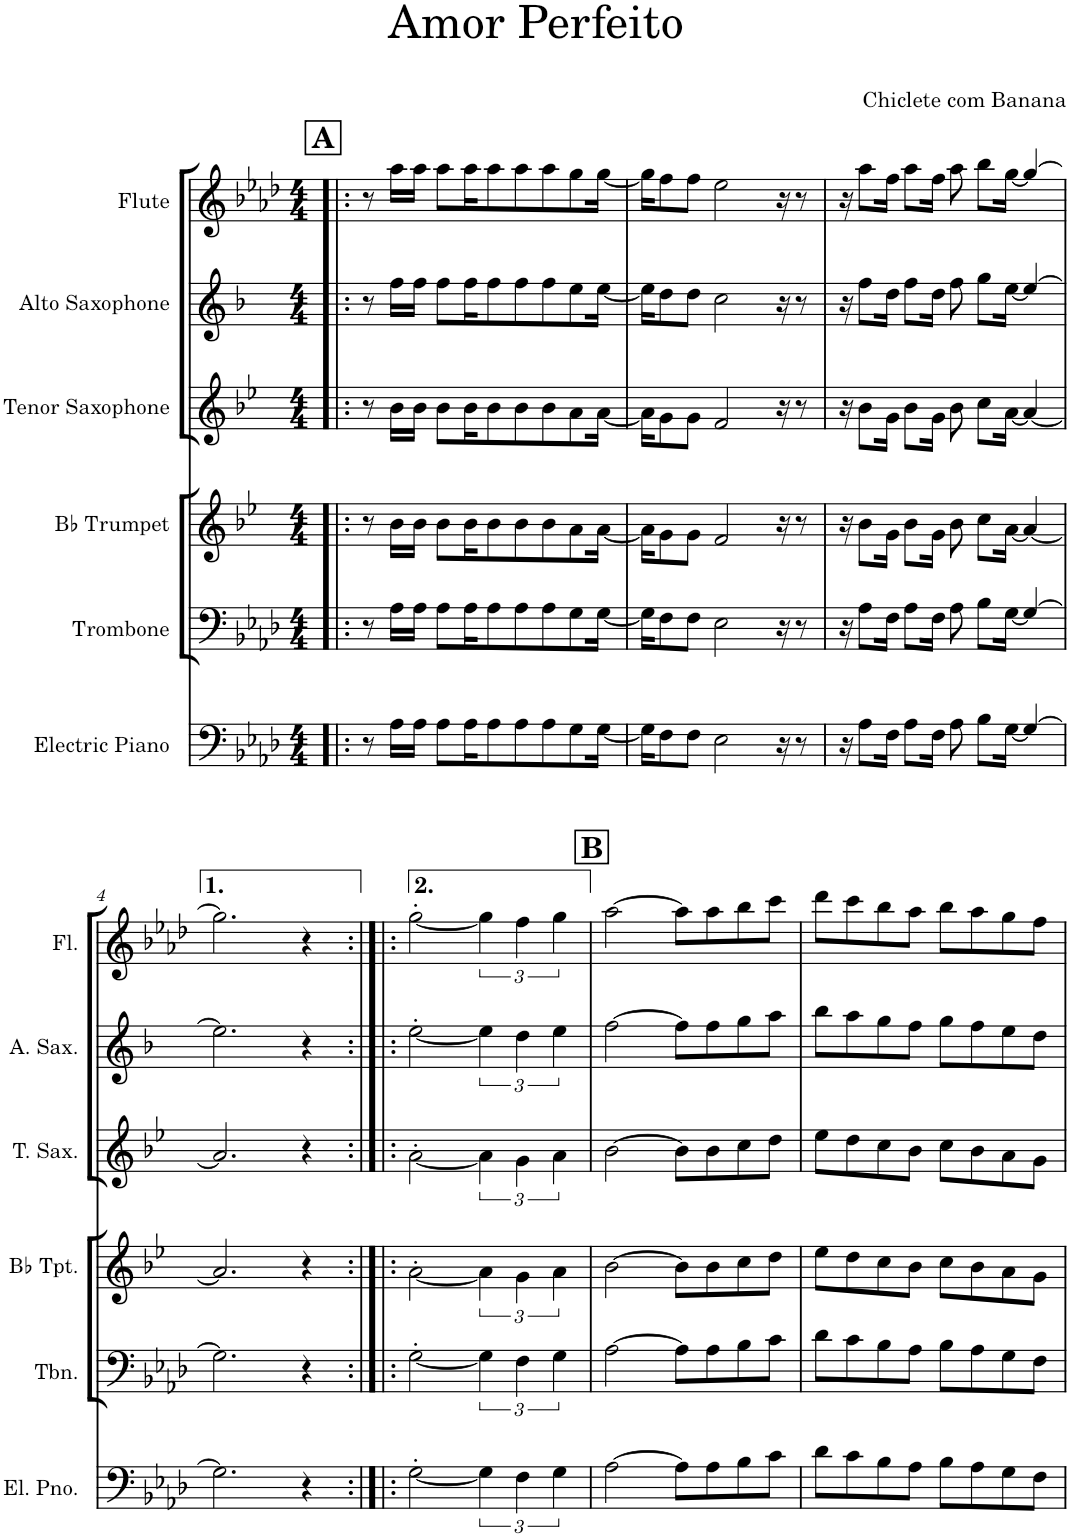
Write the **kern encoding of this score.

**kern	**kern	**kern	**kern	**kern	**kern
*part6	*part5	*part4	*part3	*part2	*part1
*staff6	*staff5	*staff4	*staff3	*staff2	*staff1
*I"Electric Piano	*I"Trombone	*I"Bb Trumpet	*I"Tenor Saxophone	*I"Alto Saxophone	*I"Flute
*I'El. Pno.	*I'Tbn.	*I'Bb Tpt.	*I'T. Sax.	*I'A. Sax.	*I'Fl.
*clefF4	*clefF4	*clefG2	*clefG2	*clefG2	*clefG2
*	*	*Trd1c2	*Trd8c14	*Trd5c9	*
*k[b-e-a-d-]	*k[b-e-a-d-]	*k[b-e-]	*k[b-e-]	*k[b-]	*k[b-e-a-d-]
*M4/4	*M4/4	*M4/4	*M4/4	*M4/4	*M4/4
!!LO:REH:place=s1:a:B:cj:fs=14:t=A
=1!|:	=1!|:	=1!|:	=1!|:	=1!|:	=1!|:
8r	8r	8r	8r	8r	8r
16A-\LL	16A-\LL	16b-\LL	16b-\LL	16ff\LL	16aa-\LL
16A-\JJ	16A-\JJ	16b-\JJ	16b-\JJ	16ff\JJ	16aa-\JJ
8A-\L	8A-\L	8b-\L	8b-\L	8ff\L	8aa-\L
16A-\K	16A-\K	16b-\K	16b-\K	16ff\K	16aa-\K
8A-\	8A-\	8b-\	8b-\	8ff\	8aa-\
8A-\	8A-\	8b-\	8b-\	8ff\	8aa-\
8A-\	8A-\	8b-\	8b-\	8ff\	8aa-\
8G\	8G\	8a\	8a\	8ee\	8gg\
[<16G\Jk	[<16G\Jk	[<16a\Jk	[<16a\Jk	[<16ee\Jk	[<16gg\Jk
=2	=2	=2	=2	=2	=2
16G\KL]	16G\KL]	16a\KL]	16a\KL]	16ee\KL]	16gg\KL]
8F\	8F\	8g\	8g\	8dd\	8ff\
8F\J	8F\J	8g\J	8g\J	8dd\J	8ff\J
2E-\	2E-\	2f/	2f/	2cc\	2ee-\
16r	16r	16r	16r	16r	16r
8r	8r	8r	8r	8r	8r
=3	=3	=3	=3	=3	=3
16r	16r	16r	16r	16r	16r
8A-\L	8A-\L	8b-\L	8b-\L	8ff\L	8aa-\L
16F\Jk	16F\Jk	16g\Jk	16g\Jk	16dd\Jk	16ff\Jk
8A-\L	8A-\L	8b-\L	8b-\L	8ff\L	8aa-\L
16F\Jk	16F\Jk	16g\Jk	16g\Jk	16dd\Jk	16ff\Jk
8A-\	8A-\	8b-\	8b-\	8ff\	8aa-\
8B-\L	8B-\L	8cc\L	8cc\L	8gg\L	8bb-\L
[<16G\Jk	[<16G\Jk	[<16a\Jk	[<16a\Jk	[<16ee\Jk	[<16gg\Jk
4G/_	4G/_	4a/_	4a/_	4ee/_	4gg/_
!!LO:LB:g=z
=4	=4	=4	=4	=4	=4
2.G\]	2.G\]	2.a/]	2.a/]	2.ee\]	2.gg\]
4r	4r	4r	4r	4r	4r
=5:|!|:	=5:|!|:	=5:|!|:	=5:|!|:	=5:|!|:	=5:|!|:
[<2G'>\	[<2G'>\	[<2a'>\	[<2a'>\	[<2ee'>\	[<2gg'>\
6G\]	6G\]	6a\]	6a\]	6ee\]	6gg\]
6F\	6F\	6g\	6g\	6dd\	6ff\
6G\	6G\	6a\	6a\	6ee\	6gg\
!!LO:REH:place=s1:a:B:cj:fs=14:t=B
=6	=6	=6	=6	=6	=6
[>2A-\	[>2A-\	[>2b-\	[>2b-\	[>2ff\	[>2aa-\
8A-\L]	8A-\L]	8b-\L]	8b-\L]	8ff\L]	8aa-\L]
8A-\	8A-\	8b-\	8b-\	8ff\	8aa-\
8B-\	8B-\	8cc\	8cc\	8gg\	8bb-\
8c\J	8c\J	8dd\J	8dd\J	8aa\J	8ccc\J
=7	=7	=7	=7	=7	=7
8d-\L	8d-\L	8ee-\L	8ee-\L	8bb-\L	8ddd-\L
8c\	8c\	8dd\	8dd\	8aa\	8ccc\
8B-\	8B-\	8cc\	8cc\	8gg\	8bb-\
8A-\J	8A-\J	8b-\J	8b-\J	8ff\J	8aa-\J
8B-\L	8B-\L	8cc\L	8cc\L	8gg\L	8bb-\L
8A-\	8A-\	8b-\	8b-\	8ff\	8aa-\
8G\	8G\	8a\	8a\	8ee\	8gg\
8F\J	8F\J	8g\J	8g\J	8dd\J	8ff\J
=	=	=	=	=	=
*-	*-	*-	*-	*-	*-
